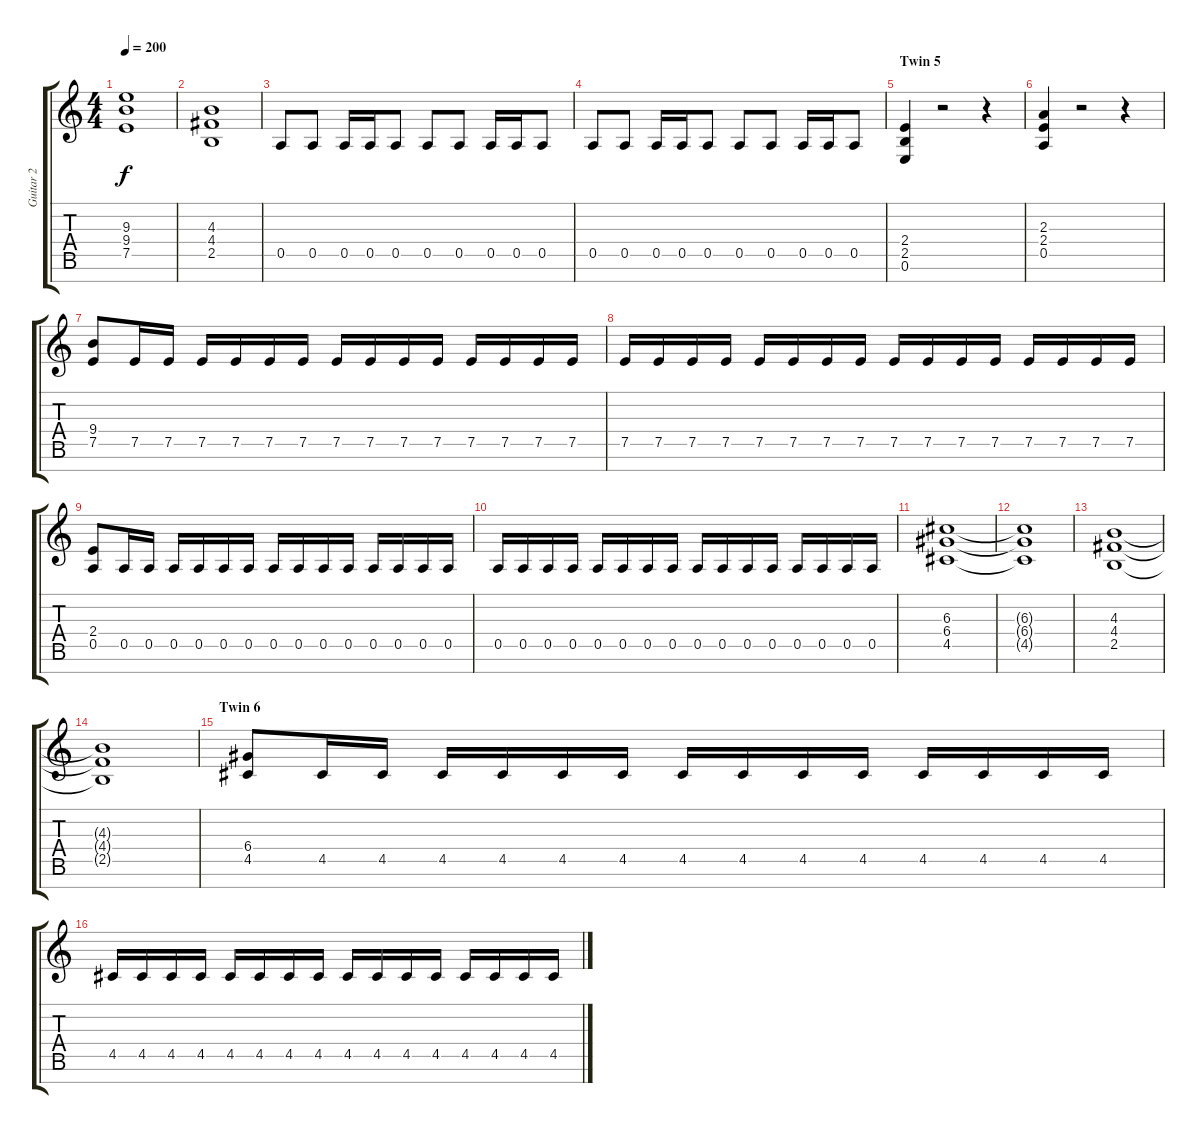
\track ("Guitar 2" "Guitar 2") {instrument distortionguitar}
\staff {score tabs}
\tuning (E4 B3 G3 D3 A2 E2 B1) {hide}
\ts (4 4)
\tempo 200
\clef g2
\ks c
(9.3 9.4 7.5).1{dy f} |
(4.3 4.4 2.5).1 |
0.5.8 0.5.8 0.5.16 0.5.16 0.5.8 0.5.8 0.5.8 0.5.16 0.5.16 0.5.8 |
0.5.8 0.5.8 0.5.16 0.5.16 0.5.8 0.5.8 0.5.8 0.5.16 0.5.16 0.5.8 |
\section ("" "Twin 5")
(2.4 2.5 0.6).4 r.2 r.4 |
(2.3 2.4 0.5).4 r.2 r.4 |
(9.4 7.5).8 7.5.16 7.5.16 7.5.16 7.5.16 7.5.16 7.5.16 7.5.16 7.5.16 7.5.16 7.5.16 7.5.16 7.5.16 7.5.16 7.5.16 |
7.5.16 7.5.16 7.5.16 7.5.16 7.5.16 7.5.16 7.5.16 7.5.16 7.5.16 7.5.16 7.5.16 7.5.16 7.5.16 7.5.16 7.5.16 7.5.16 |
(2.4 0.5).8 0.5.16 0.5.16 0.5.16 0.5.16 0.5.16 0.5.16 0.5.16 0.5.16 0.5.16 0.5.16 0.5.16 0.5.16 0.5.16 0.5.16 |
0.5.16 0.5.16 0.5.16 0.5.16 0.5.16 0.5.16 0.5.16 0.5.16 0.5.16 0.5.16 0.5.16 0.5.16 0.5.16 0.5.16 0.5.16 0.5.16 |
(6.3 6.4 4.5).1 |
(6.3{t} 6.4{t} 4.5{t}).1 |
(4.3 4.4 2.5).1 |
(4.3{t} 4.4{t} 2.5{t}).1 |
\section ("" "Twin 6")
(6.4 4.5).8 4.5.16 4.5.16 4.5.16 4.5.16 4.5.16 4.5.16 4.5.16 4.5.16 4.5.16 4.5.16 4.5.16 4.5.16 4.5.16 4.5.16 |
4.5.16 4.5.16 4.5.16 4.5.16 4.5.16 4.5.16 4.5.16 4.5.16 4.5.16 4.5.16 4.5.16 4.5.16 4.5.16 4.5.16 4.5.16 4.5.16
